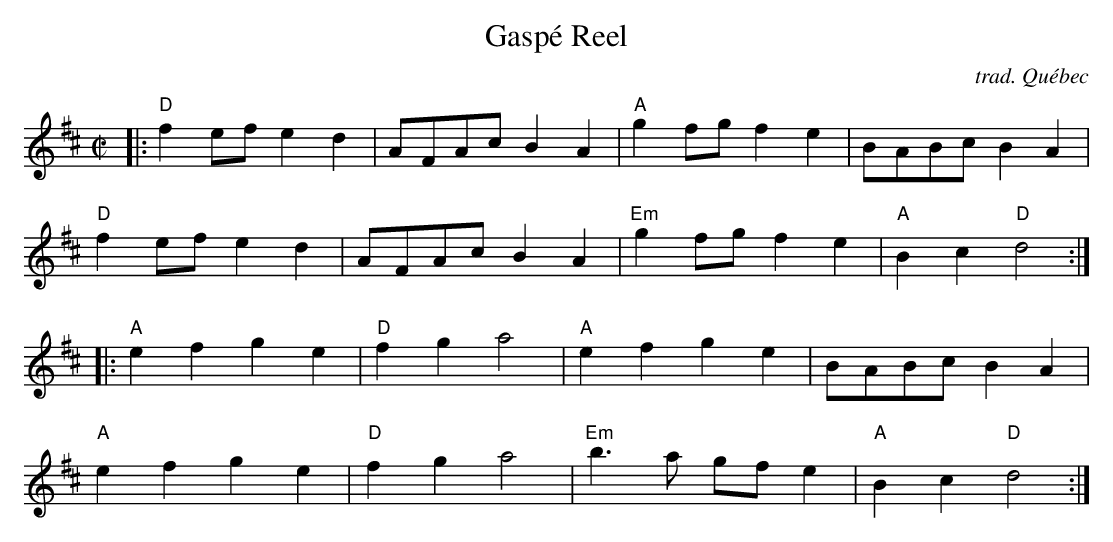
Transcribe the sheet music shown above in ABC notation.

X:1
T: Gasp\'e Reel
C: trad. Qu\'ebec
M: C|
L: 1/8
K: D
|:\
"D"f2ef e2d2 | AFAc B2A2 | "A"g2fg f2e2 | BABc B2A2 |
"D"f2ef e2d2 | AFAc B2A2 | "Em"g2fg f2e2 | "A"B2c2 "D"d4 :|
|:\
"A"e2f2 g2e2 | "D"f2g2 a4 | "A"e2f2 g2e2 | BABc B2A2 |
"A"e2f2 g2e2 | "D"f2g2 a4 | "Em"b3a gfe2 | "A"B2c2 "D"d4 :|
_
